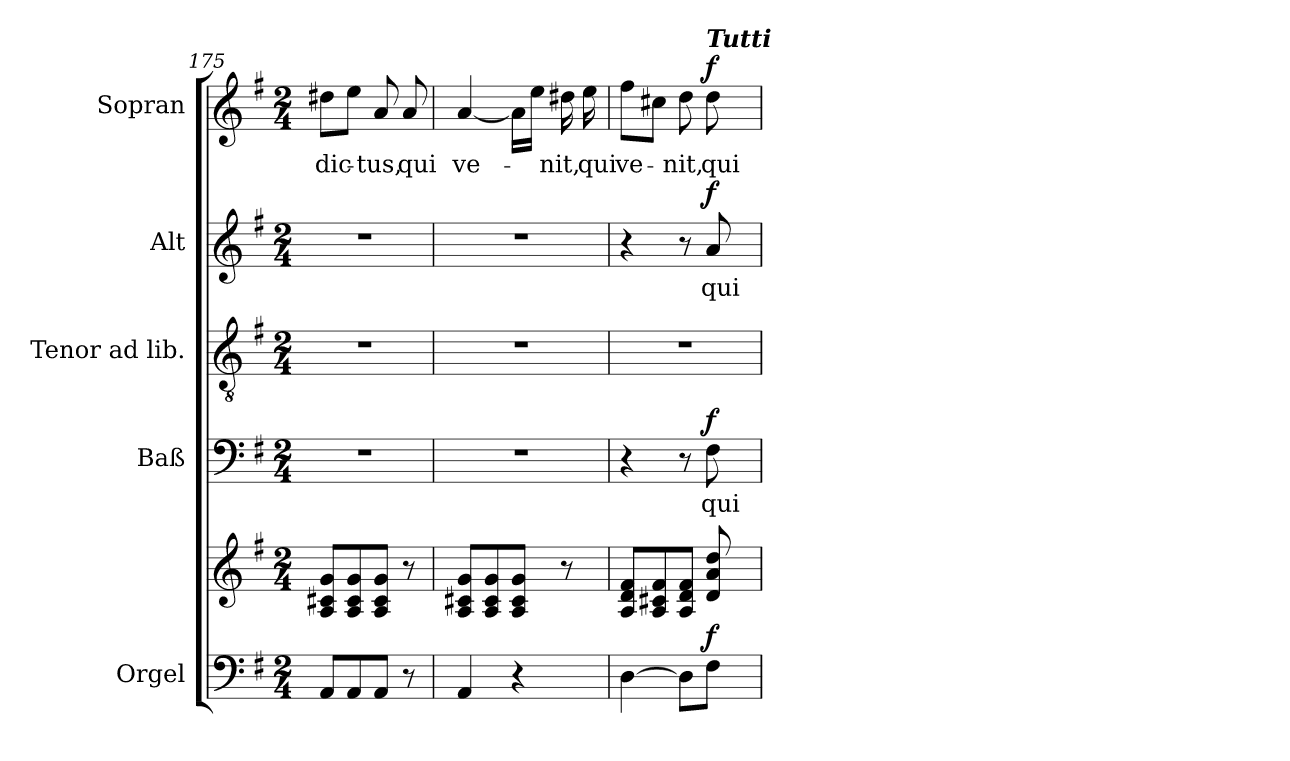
**kern	**kern	**dynam	**kern	**text	**dynam	**kern	**kern	**text	**dynam	**kern	**text	**dynam
*part5	*part5	*part5	*part4	*part4	*part4	*part3	*part2	*part2	*part2	*part1	*part1	*part1
*staff6	*staff5	*staff5/6	*staff4	*staff4	*staff4	*staff3	*staff2	*staff2	*staff2	*staff1	*staff1	*staff1
*I"Orgel	*	*	*I"Baß	*	*	*I"Tenor ad lib.	*I"Alt	*	*	*I"Sopran	*	*
*clefF4	*clefG2	*	*clefF4	*	*	*clefGv2	*clefG2	*	*	*clefG2	*	*
*k[f#]	*k[f#]	*	*k[f#]	*	*	*k[f#]	*k[f#]	*	*	*k[f#]	*	*
*G:	*G:	*	*G:	*	*	*G:	*G:	*	*	*G:	*	*
*M2/4	*M2/4	*	*M2/4	*	*	*M2/4	*M2/4	*	*	*M2/4	*	*
=175	=175	=175	=175	=175	=175	=175	=175	=175	=175	=175	=175	=175
!	!	!	!	!	!	!	!	!	!	!	!LO:LY:b	!
8AA/L	8A/ 8c#X/ 8g/L	.	2r	.	.	2r	2r	.	.	8dd#X\L	-dic-	.
8AA/	8A/ 8c#/ 8g/	.	.	.	.	.	.	.	.	8ee\J	.	.
!	!	!	!	!	!	!	!	!	!	!	!LO:LY:b	!
8AA/J	8A/ 8c#/ 8g/J	.	.	.	.	.	.	.	.	8a/	-tus,	.
!	!	!	!	!	!	!	!	!	!	!	!LO:LY:b	!
8r	8r	.	.	.	.	.	.	.	.	8a/	qui	.
!!LO:LB:g=z
=176	=176	=176	=176	=176	=176	=176	=176	=176	=176	=176	=176	=176
!	!	!	!	!	!	!	!	!	!	!	!LO:LY:b	!
4AA/	8A/ 8c#X/ 8g/L	.	2r	.	.	2r	2r	.	.	[4a/	ve-	.
.	8A/ 8c#/ 8g/	.	.	.	.	.	.	.	.	.	.	.
4r	8A/ 8c#/ 8g/J	.	.	.	.	.	.	.	.	16a\LL]	.	.
.	.	.	.	.	.	.	.	.	.	16ee\JJ	.	.
!	!	!	!	!	!	!	!	!	!	!	!LO:LY:b	!
.	8r	.	.	.	.	.	.	.	.	16dd#X\	-nit,	.
!	!	!	!	!	!	!	!	!	!	!	!LO:LY:b	!
.	.	.	.	.	.	.	.	.	.	16ee\	qui	.
=177	=177	=177	=177	=177	=177	=177	=177	=177	=177	=177	=177	=177
!	!	!	!	!	!	!	!	!	!	!	!LO:LY:b	!
[4D\	8A/ 8d/ 8f#/L	.	4r	.	.	2r	4r	.	.	8ff#\L	ve-	.
.	8A/ 8c#X/ 8f#/	.	.	.	.	.	.	.	.	8cc#X\J	.	.
!	!	!	!	!	!	!	!	!	!	!	!LO:LY:b	!
8D\L]	8A/ 8d/ 8f#/J	.	8r	.	.	.	8r	.	.	8dd\	-nit,	.
!	!	!	!	!	!	!	!	!	!	!LO:TX:a:Bi:t=Tutti	!	!
!	!	!LO:DY:a=2	!	!LO:LY:b	!LO:DY:a	!	!	!LO:LY:b	!LO:DY:a	!	!LO:LY:b	!LO:DY:a
8F#\J	8d/ 8a/ 8dd/	f	8F#\	qui	f	.	8a/	qui	f	8dd\	qui	f
=	=	=	=	=	=	=	=	=	=	=	=	=
*-	*-	*-	*-	*-	*-	*-	*-	*-	*-	*-	*-	*-
